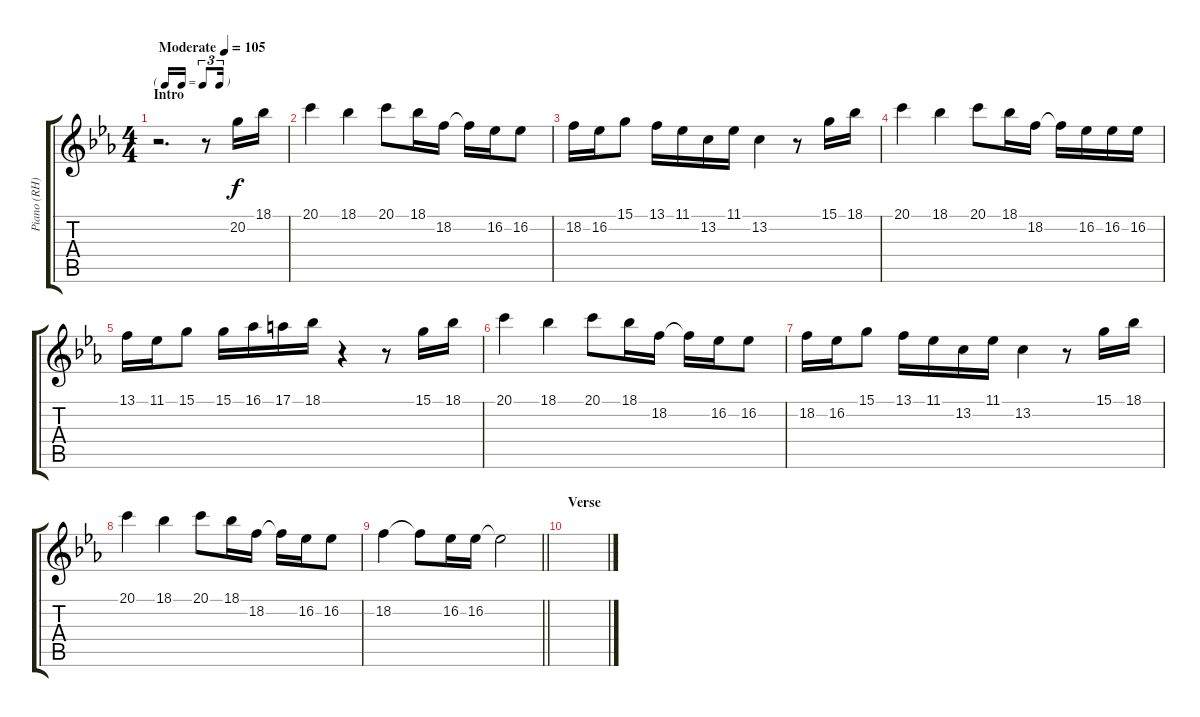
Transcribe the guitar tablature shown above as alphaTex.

\track ("Piano (RH)" "Piano (RH)") {instrument electricpiano1}
\staff {score tabs}
\tuning (E4 B3 G3 D3 A2 E2) {hide}
\ts (4 4)
\tf triplet16th
\section ("" "Intro")
\tempo (105 "Moderate")
\clef g2
\ks eb
r.2{d dy f instrument electricpiano1} r.8 20.2.16 18.1.16 |
20.1.4 18.1.4 20.1.8 18.1.16 18.2.16 18.2{t}.16 16.2.16 16.2.8 |
18.2.16 16.2.16 15.1.8 13.1.16 11.1.16 13.2.16 11.1.16 13.2.4 r.8 15.1.16 18.1.16 |
20.1.4 18.1.4 20.1.8 18.1.16 18.2.16 18.2{t}.16 16.2.16 16.2.16 16.2.16 |
13.1.16 11.1.16 15.1.8 15.1.16 16.1.16 17.1.16 18.1.16 r.4 r.8 15.1.16 18.1.16 |
20.1.4 18.1.4 20.1.8 18.1.16 18.2.16 18.2{t}.16 16.2.16 16.2.8 |
18.2.16 16.2.16 15.1.8 13.1.16 11.1.16 13.2.16 11.1.16 13.2.4 r.8 15.1.16 18.1.16 |
20.1.4 18.1.4 20.1.8 18.1.16 18.2.16 18.2{t}.16 16.2.16 16.2.8 |
\barLineRight lightlight
18.2.4 18.2{t}.8 16.2.16 16.2.16 16.2{t}.2 |
\section ("" "Verse")
